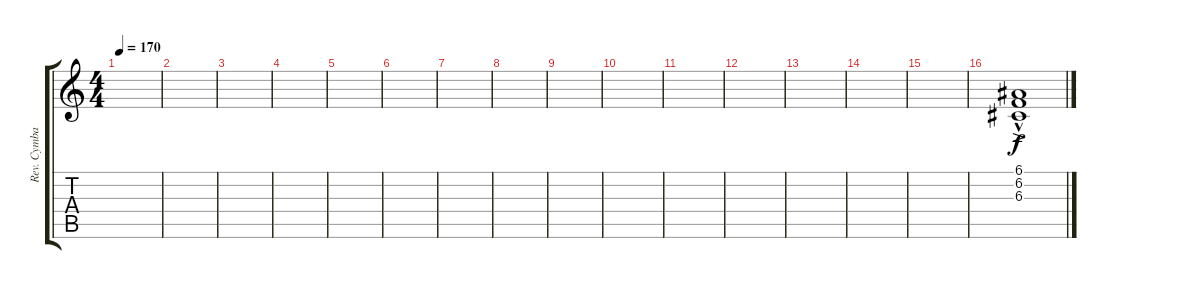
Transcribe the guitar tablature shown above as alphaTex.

\track ("Rev. Cymbal FX" "Rev. Cymba") {instrument reversecymbal}
\staff {score tabs}
\tuning (E4 B3 G3 D3 A2 E2) {hide}
\ts (4 4)
\tempo 170
\clef g2
\ks c
|
|
|
|
|
|
|
|
|
|
|
|
|
|
|
(6.1{hac} 6.2{ac} 6.3{ac}).1{volume 16}
